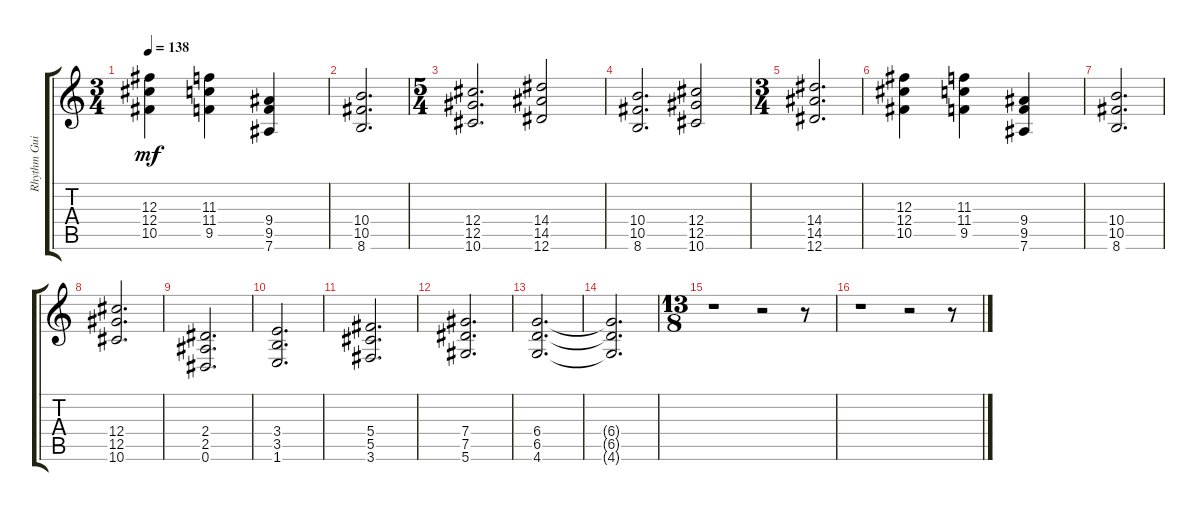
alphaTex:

\track ("Rhythm Guitar L" "Rhythm Gui") {instrument distortionguitar}
\staff {score tabs}
\tuning (Eb4 Bb3 Gb3 Db3 Ab2 Eb2) {hide}
\ts (3 4)
\tempo 138
\clef g2
\ks c
(12.3 12.4 10.5).4{dy mf} (11.3 11.4 9.5).4 (9.4 9.5 7.6).4 |
(10.4 10.5 8.6).2{d} |
\ts (5 4)
(12.4 12.5 10.6).2{d} (14.4 14.5 12.6).2 |
(10.4 10.5 8.6).2{d} (12.4 12.5 10.6).2 |
\ts (3 4)
(14.4 14.5 12.6).2{d} |
(12.3 12.4 10.5).4 (11.3 11.4 9.5).4 (9.4 9.5 7.6).4 |
(10.4 10.5 8.6).2{d} |
(12.4 12.5 10.6).2{d} |
(2.4 2.5 0.6).2{d} |
(3.4 3.5 1.6).2{d} |
(5.4 5.5 3.6).2{d} |
(7.4 7.5 5.6).2{d} |
(6.4 6.5 4.6).2{d} |
(6.4{t} 6.5{t} 4.6{t}).2{d} |
\ts (13 8)
r.1 r.2 r.8 |
r.1 r.2 r.8
